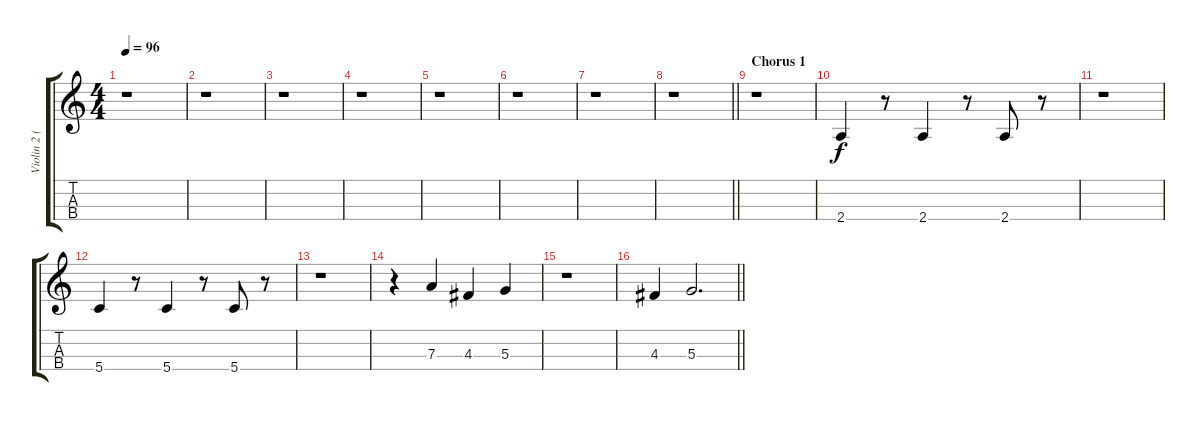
\track ("Violin 2 (Strings)" "Violin 2 (") {instrument stringensemble1}
\staff {score tabs}
\tuning (E5 A4 D4 G3) {hide}
\ts (4 4)
\tempo 96
\clef g2
\ks c
r.1{dy f} |
r.1 |
r.1 |
r.1 |
r.1 |
r.1 |
r.1 |
\barLineRight lightlight
r.1 |
\section ("" "Chorus 1")
r.1 |
2.4.4 r.8 2.4.4 r.8 2.4.8 r.8 |
r.1 |
5.4.4 r.8 5.4.4 r.8 5.4.8 r.8 |
r.1 |
r.4 7.3.4 4.3.4 5.3.4 |
r.1 |
\barLineRight lightlight
4.3.4 5.3.2{d}
